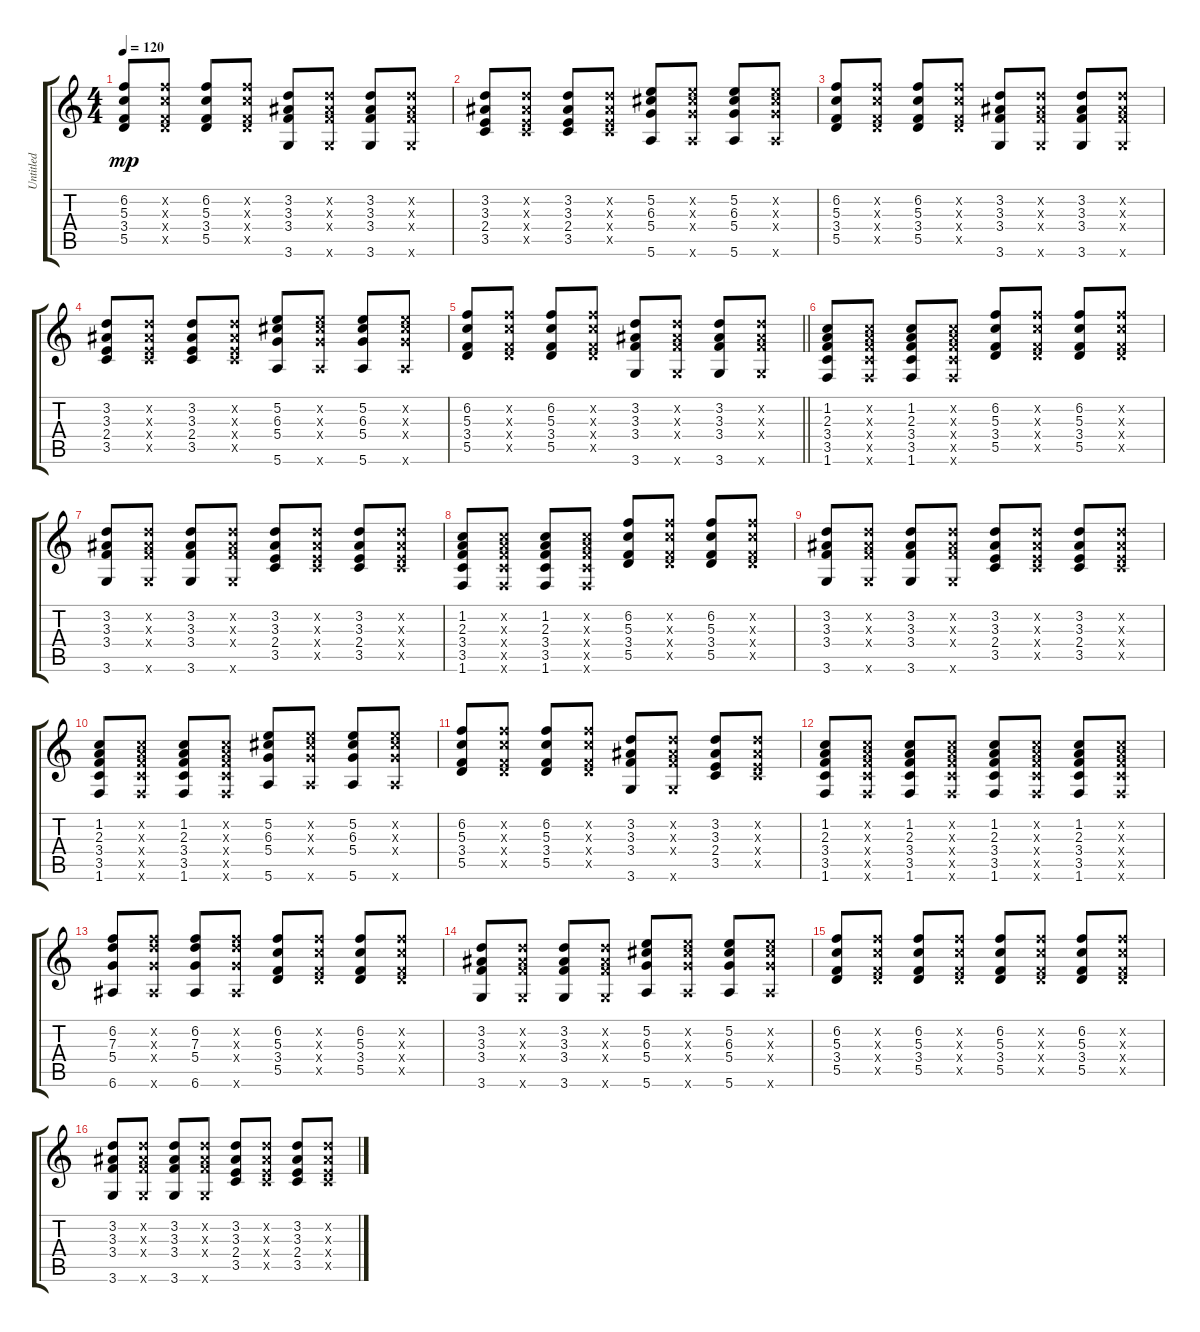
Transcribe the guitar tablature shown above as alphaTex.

\track ("Untitled" "Untitled") {instrument acousticguitarnylon}
\staff {score tabs}
\tuning (E4 B3 G3 D3 A2 E2) {hide}
\ts (4 4)
\tempo 120
\clef g2
\ks c
(6.2 5.3 3.4 5.5).8{dy mp} (6.2{x} 5.3{x} 3.4{x} 5.5{x}).8 (6.2 5.3 3.4 5.5).8 (6.2{x} 5.3{x} 3.4{x} 5.5{x}).8 (3.2 3.3 3.4 3.6).8 (3.2{x} 3.3{x} 3.4{x} 3.6{x}).8 (3.2 3.3 3.4 3.6).8 (3.2{x} 3.3{x} 3.4{x} 3.6{x}).8 |
(3.2 3.3 2.4 3.5).8 (3.2{x} 3.3{x} 2.4{x} 3.5{x}).8 (3.2 3.3 2.4 3.5).8 (3.2{x} 3.3{x} 2.4{x} 3.5{x}).8 (5.2 6.3 5.4 5.6).8 (5.2{x} 6.3{x} 5.4{x} 5.6{x}).8 (5.2 6.3 5.4 5.6).8 (5.2{x} 6.3{x} 5.4{x} 5.6{x}).8 |
(6.2 5.3 3.4 5.5).8 (6.2{x} 5.3{x} 3.4{x} 5.5{x}).8 (6.2 5.3 3.4 5.5).8 (6.2{x} 5.3{x} 3.4{x} 5.5{x}).8 (3.2 3.3 3.4 3.6).8 (3.2{x} 3.3{x} 3.4{x} 3.6{x}).8 (3.2 3.3 3.4 3.6).8 (3.2{x} 3.3{x} 3.4{x} 3.6{x}).8 |
(3.2 3.3 2.4 3.5).8 (3.2{x} 3.3{x} 2.4{x} 3.5{x}).8 (3.2 3.3 2.4 3.5).8 (3.2{x} 3.3{x} 2.4{x} 3.5{x}).8 (5.2 6.3 5.4 5.6).8 (5.2{x} 6.3{x} 5.4{x} 5.6{x}).8 (5.2 6.3 5.4 5.6).8 (5.2{x} 6.3{x} 5.4{x} 5.6{x}).8 |
\barLineRight lightlight
(6.2 5.3 3.4 5.5).8 (6.2{x} 5.3{x} 3.4{x} 5.5{x}).8 (6.2 5.3 3.4 5.5).8 (6.2{x} 5.3{x} 3.4{x} 5.5{x}).8 (3.2 3.3 3.4 3.6).8 (3.2{x} 3.3{x} 3.4{x} 3.6{x}).8 (3.2 3.3 3.4 3.6).8 (3.2{x} 3.3{x} 3.4{x} 3.6{x}).8 |
(1.2 2.3 3.4 3.5 1.6).8 (1.2{x} 2.3{x} 3.4{x} 3.5{x} 1.6{x}).8 (1.2 2.3 3.4 3.5 1.6).8 (1.2{x} 2.3{x} 3.4{x} 3.5{x} 1.6{x}).8 (6.2 5.3 3.4 5.5).8 (6.2{x} 5.3{x} 3.4{x} 5.5{x}).8 (6.2 5.3 3.4 5.5).8 (6.2{x} 5.3{x} 3.4{x} 5.5{x}).8 |
(3.2 3.3 3.4 3.6).8 (3.2{x} 3.3{x} 3.4{x} 3.6{x}).8 (3.2 3.3 3.4 3.6).8 (3.2{x} 3.3{x} 3.4{x} 3.6{x}).8 (3.2 3.3 2.4 3.5).8 (3.2{x} 3.3{x} 2.4{x} 3.5{x}).8 (3.2 3.3 2.4 3.5).8 (3.2{x} 3.3{x} 2.4{x} 3.5{x}).8 |
(1.2 2.3 3.4 3.5 1.6).8 (1.2{x} 2.3{x} 3.4{x} 3.5{x} 1.6{x}).8 (1.2 2.3 3.4 3.5 1.6).8 (1.2{x} 2.3{x} 3.4{x} 3.5{x} 1.6{x}).8 (6.2 5.3 3.4 5.5).8 (6.2{x} 5.3{x} 3.4{x} 5.5{x}).8 (6.2 5.3 3.4 5.5).8 (6.2{x} 5.3{x} 3.4{x} 5.5{x}).8 |
(3.2 3.3 3.4 3.6).8 (3.2{x} 3.3{x} 3.4{x} 3.6{x}).8 (3.2 3.3 3.4 3.6).8 (3.2{x} 3.3{x} 3.4{x} 3.6{x}).8 (3.2 3.3 2.4 3.5).8 (3.2{x} 3.3{x} 2.4{x} 3.5{x}).8 (3.2 3.3 2.4 3.5).8 (3.2{x} 3.3{x} 2.4{x} 3.5{x}).8 |
(1.2 2.3 3.4 3.5 1.6).8 (1.2{x} 2.3{x} 3.4{x} 3.5{x} 1.6{x}).8 (1.2 2.3 3.4 3.5 1.6).8 (1.2{x} 2.3{x} 3.4{x} 3.5{x} 1.6{x}).8 (5.2 6.3 5.4 5.6).8 (5.2{x} 6.3{x} 5.4{x} 5.6{x}).8 (5.2 6.3 5.4 5.6).8 (5.2{x} 6.3{x} 5.4{x} 5.6{x}).8 |
(6.2 5.3 3.4 5.5).8 (6.2{x} 5.3{x} 3.4{x} 5.5{x}).8 (6.2 5.3 3.4 5.5).8 (6.2{x} 5.3{x} 3.4{x} 5.5{x}).8 (3.2 3.3 3.4 3.6).8 (3.2{x} 3.3{x} 3.4{x} 3.6{x}).8 (3.2 3.3 2.4 3.5).8 (3.2{x} 3.3{x} 2.4{x} 3.5{x}).8 |
(1.2 2.3 3.4 3.5 1.6).8 (1.2{x} 2.3{x} 3.4{x} 3.5{x} 1.6{x}).8 (1.2 2.3 3.4 3.5 1.6).8 (1.2{x} 2.3{x} 3.4{x} 3.5{x} 1.6{x}).8 (1.2 2.3 3.4 3.5 1.6).8 (1.2{x} 2.3{x} 3.4{x} 3.5{x} 1.6{x}).8 (1.2 2.3 3.4 3.5 1.6).8 (1.2{x} 2.3{x} 3.4{x} 3.5{x} 1.6{x}).8 |
(6.2 7.3 5.4 6.6).8 (6.2{x} 7.3{x} 5.4{x} 6.6{x}).8 (6.2 7.3 5.4 6.6).8 (6.2{x} 7.3{x} 5.4{x} 6.6{x}).8 (6.2 5.3 3.4 5.5).8 (6.2{x} 5.3{x} 3.4{x} 5.5{x}).8 (6.2 5.3 3.4 5.5).8 (6.2{x} 5.3{x} 3.4{x} 5.5{x}).8 |
(3.2 3.3 3.4 3.6).8 (3.2{x} 3.3{x} 3.4{x} 3.6{x}).8 (3.2 3.3 3.4 3.6).8 (3.2{x} 3.3{x} 3.4{x} 3.6{x}).8 (5.2 6.3 5.4 5.6).8 (5.2{x} 6.3{x} 5.4{x} 5.6{x}).8 (5.2 6.3 5.4 5.6).8 (5.2{x} 6.3{x} 5.4{x} 5.6{x}).8 |
(6.2 5.3 3.4 5.5).8 (6.2{x} 5.3{x} 3.4{x} 5.5{x}).8 (6.2 5.3 3.4 5.5).8 (6.2{x} 5.3{x} 3.4{x} 5.5{x}).8 (6.2 5.3 3.4 5.5).8 (6.2{x} 5.3{x} 3.4{x} 5.5{x}).8 (6.2 5.3 3.4 5.5).8 (6.2{x} 5.3{x} 3.4{x} 5.5{x}).8 |
(3.2 3.3 3.4 3.6).8 (3.2{x} 3.3{x} 3.4{x} 3.6{x}).8 (3.2 3.3 3.4 3.6).8 (3.2{x} 3.3{x} 3.4{x} 3.6{x}).8 (3.2 3.3 2.4 3.5).8 (3.2{x} 3.3{x} 2.4{x} 3.5{x}).8 (3.2 3.3 2.4 3.5).8 (3.2{x} 3.3{x} 2.4{x} 3.5{x}).8
